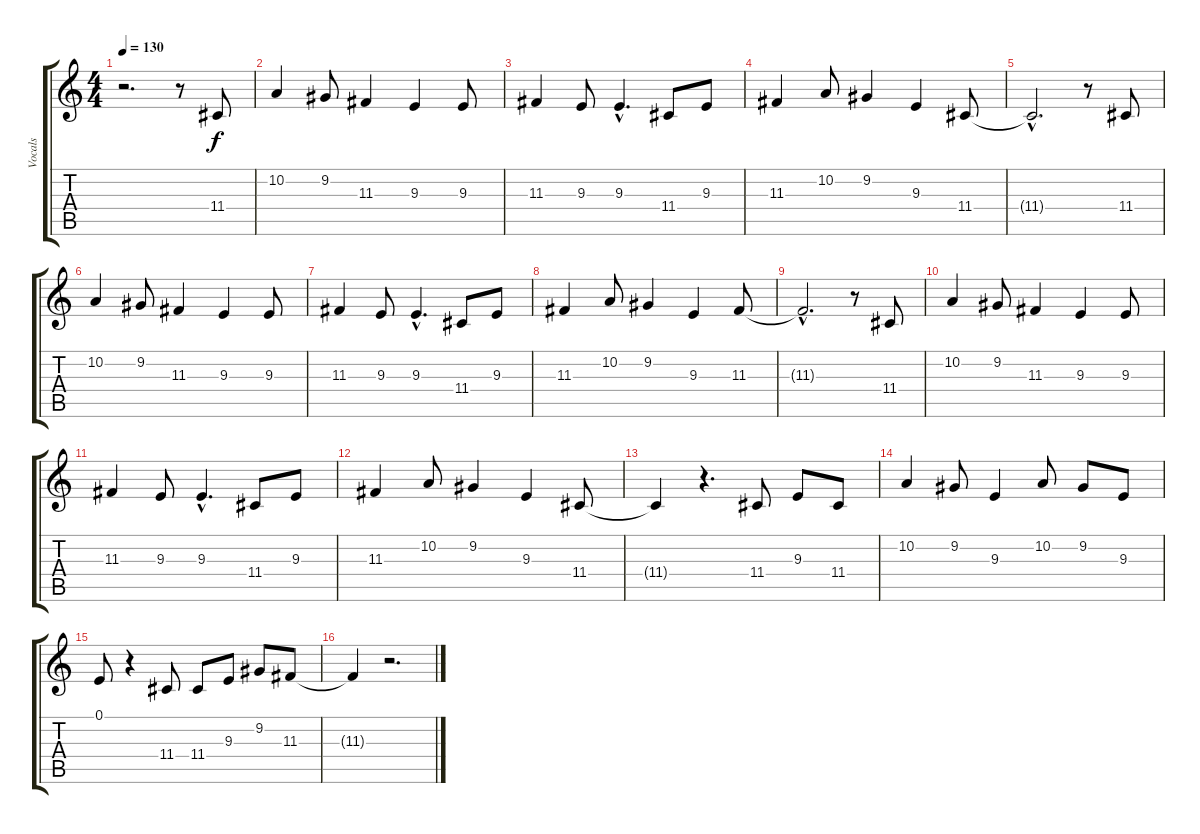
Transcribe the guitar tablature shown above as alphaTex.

\track ("Vocals" "Vocals") {instrument flute}
\staff {score tabs}
\tuning (E4 B3 G3 D3 A2 E2) {hide}
\ts (4 4)
\tempo 130
\clef g2
\ks c
r.2{d dy f} r.8 11.4.8 |
10.2.4 9.2.8 11.3.4 9.3.4 9.3.8 |
11.3.4 9.3.8 9.3{hac}.4{d} 11.4.8 9.3.8 |
11.3.4 10.2.8 9.2.4 9.3.4 11.4.8 |
11.4{hac t}.2{d} r.8 11.4.8 |
10.2.4 9.2.8 11.3.4 9.3.4 9.3.8 |
11.3.4 9.3.8 9.3{hac}.4{d} 11.4.8 9.3.8 |
11.3.4 10.2.8 9.2.4 9.3.4 11.3.8 |
11.3{hac t}.2{d} r.8 11.4.8 |
10.2.4 9.2.8 11.3.4 9.3.4 9.3.8 |
11.3.4 9.3.8 9.3{hac}.4{d} 11.4.8 9.3.8 |
11.3.4 10.2.8 9.2.4 9.3.4 11.4.8 |
11.4{t}.4 r.4{d} 11.4.8 9.3.8 11.4.8 |
10.2.4 9.2.8 9.3.4 10.2.8 9.2.8 9.3.8 |
0.1.8 r.4 11.4.8 11.4.8 9.3.8 9.2.8 11.3.8 |
11.3{t}.4 r.2{d}
